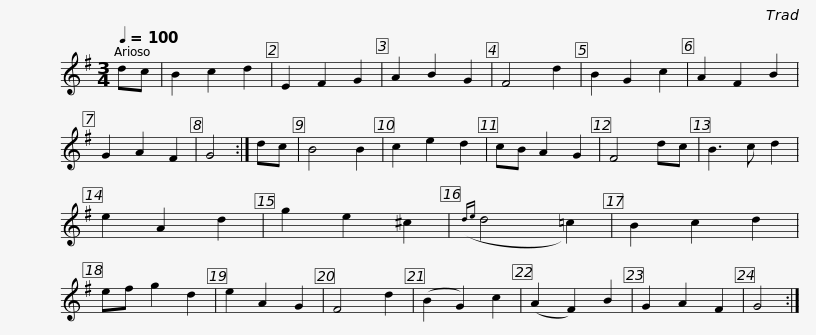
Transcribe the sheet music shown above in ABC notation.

X:1
L:1/8
Q:1/4=100
M:3/4
I:linebreak $
K:G
V:1 treble
V:1
 dc | B2 c2 d2 | E2 F2 G2 | A2 B2 G2 | F4 d2 | %5
 B2 G2 c2 | A2 F2 B2 | G2 A2 F2 | G4 :| dc | %10
 B4 B2 | c2 e2 d2 | cB A2 G2 | F4 dc |$ B3 c d2 | %15
 e2 A2 d2 | g2 e2 ^c2 |({de} d4 =c2) | B2 c2 d2 | ef g2 d2 | %20
 e2 A2 G2 | F4 d2 | (B2 G2) c2 | (A2 F2) B2 | G2 A2 F2 | %25
 G4 :| %26
